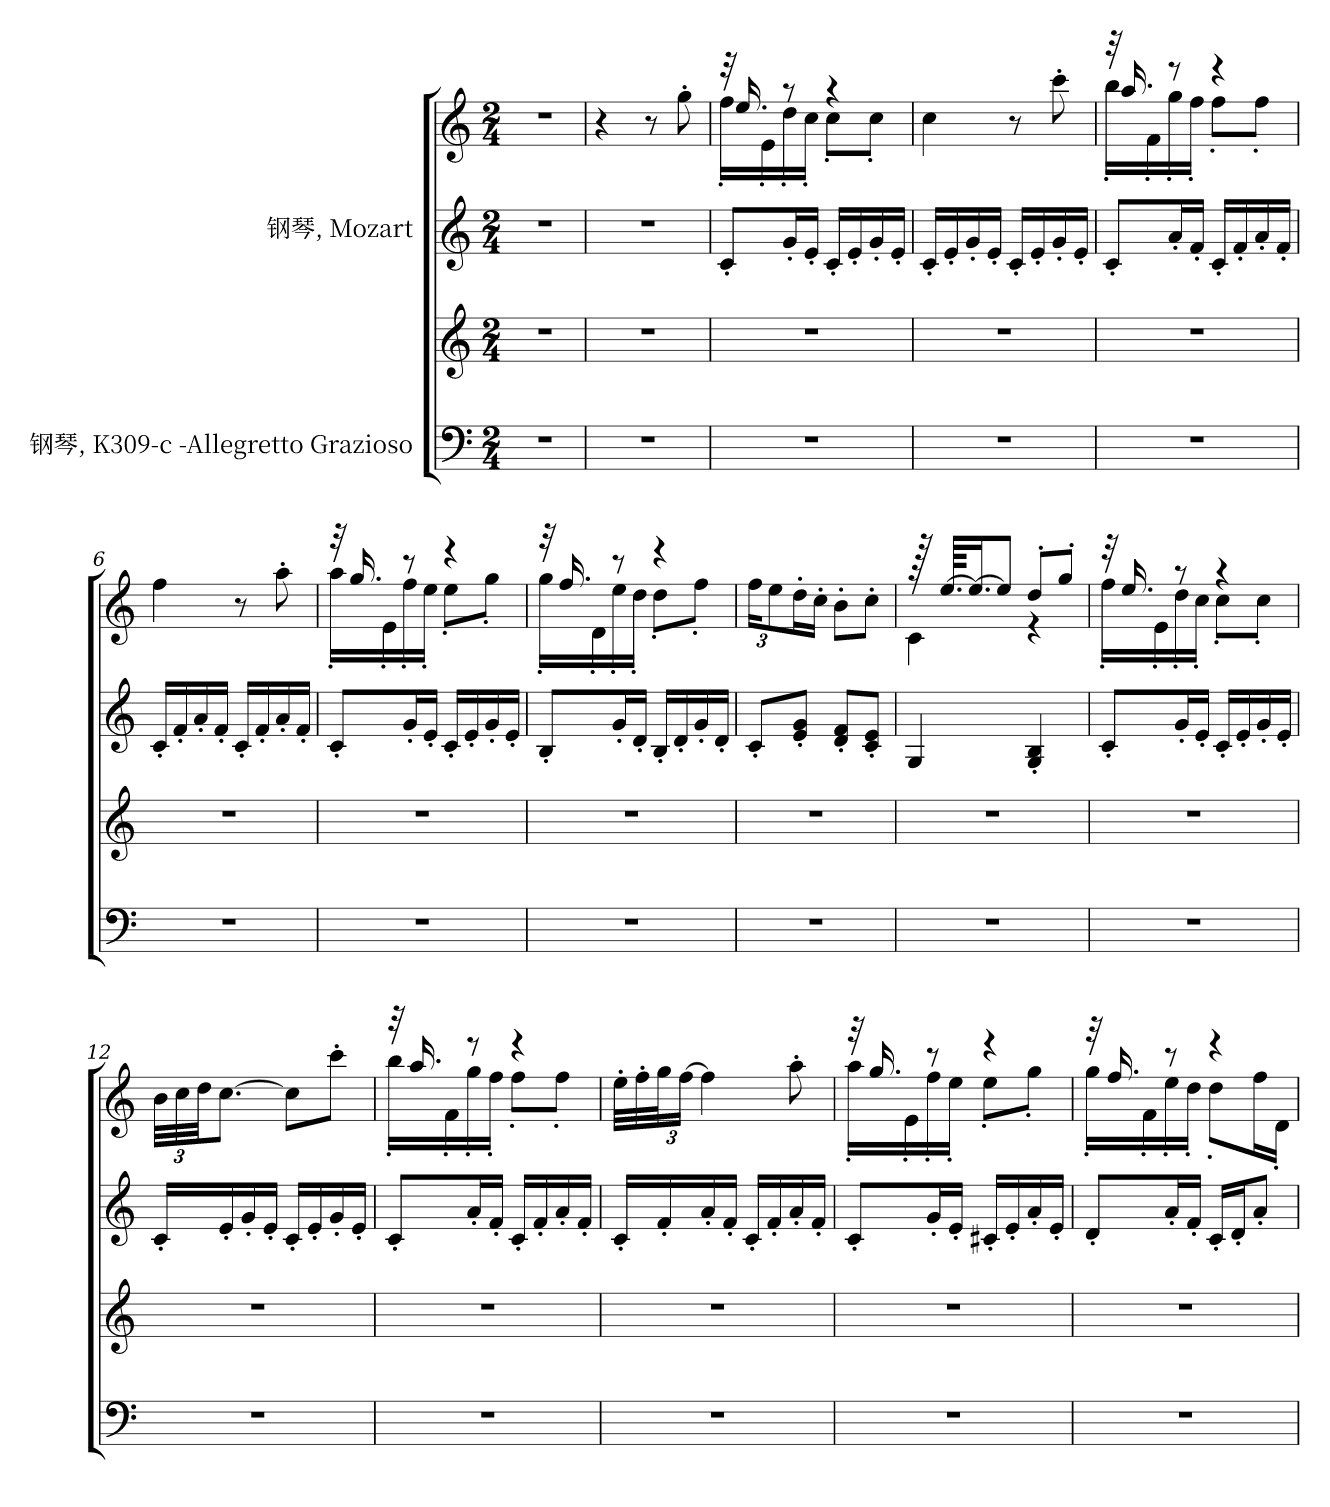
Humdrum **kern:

**kern	**kern	**kern	**kern
*part2	*part2	*part1	*part1
*staff4	*staff3	*staff2	*staff1
*I"钢琴, K309-c -Allegretto Grazioso	*	*I"钢琴, Mozart	*
*clefF4	*clefG2	*clefG2	*clefG2
*k[]	*k[]	*k[]	*k[]
*M2/4	*M2/4	*M2/4	*M2/4
*MM86	*MM86	*MM86	*MM86
=1	=1	=1	=1
2r	2r	2r	2r
=2	=2	=2	=2
2r	2r	2r	4r
.	.	.	8r
.	.	.	8gg'\
=3	=3	=3	=3
*	*	*	*^
2r	2r	8c'/L	32r	16ff'\LL
.	.	.	16.ee/	.
.	.	.	.	16e'\
.	.	16g'/L	8r	16dd'\
.	.	16e'/JJ	.	16cc'\JJ
.	.	16c'/LL	4r	8cc'\L
.	.	16e'/	.	.
.	.	16g'/	.	8cc'\J
.	.	16e'/JJ	.	.
*	*	*	*v	*v
=4	=4	=4	=4
2r	2r	16c'/LL	4cc\
.	.	16e'/	.
.	.	16g'/	.
.	.	16e'/JJ	.
.	.	16c'/LL	8r
.	.	16e'/	.
.	.	16g'/	8ccc'\
.	.	16e'/JJ	.
!!LO:LB:g=z
=5	=5	=5	=5
*	*	*	*^
2r	2r	8c'/L	32r	16bb'\LL
.	.	.	16.aa/	.
.	.	.	.	16f'\
.	.	16a'/L	8r	16gg'\
.	.	16f'/JJ	.	16ff'\JJ
.	.	16c'/LL	4r	8ff'\L
.	.	16f'/	.	.
.	.	16a'/	.	8ff'\J
.	.	16f'/JJ	.	.
*	*	*	*v	*v
=6	=6	=6	=6
2r	2r	16c'/LL	4ff\
.	.	16f'/	.
.	.	16a'/	.
.	.	16f'/JJ	.
.	.	16c'/LL	8r
.	.	16f'/	.
.	.	16a'/	8aa'\
.	.	16f'/JJ	.
=7	=7	=7	=7
*	*	*	*^
2r	2r	8c'/L	32r	16aa'\LL
.	.	.	16.gg/	.
.	.	.	.	16e'\
.	.	16g'/L	8r	16ff'\
.	.	16e'/JJ	.	16ee'\JJ
.	.	16c'/LL	4r	8ee'\L
.	.	16e'/	.	.
.	.	16g'/	.	8gg'\J
.	.	16e'/JJ	.	.
=8	=8	=8	=8	=8
2r	2r	8B'/L	32r	16gg'\LL
.	.	.	16.ff/	.
.	.	.	.	16d'\
.	.	16g'/L	8r	16ee'\
.	.	16d'/JJ	.	16dd'\JJ
.	.	16B'/LL	4r	8dd'\L
.	.	16d'/	.	.
.	.	16g'/	.	8ff'\J
.	.	16d'/JJ	.	.
*	*	*	*v	*v
!!LO:LB:g=z
=9	=9	=9	=9
*	*	*	*Xbrackettup
2r	2r	8c'/L	24ff\KL
.	.	.	12ee\
.	.	8e/' 8g/'J	16dd'\L
.	.	.	16cc'\JJ
.	.	8d/' 8f/'L	8b'\L
.	.	8c/' 8e/'J	8cc'\J
=10	=10	=10	=10
*	*	*	*^
2r	2r	4G/	128r	4c\
.	.	.	[64.ee/KKLL	.
.	.	.	16.ee/J_	.
.	.	.	8ee/J]	.
.	.	4G/' 4B/'	8dd'/L	4r
.	.	.	8gg'/J	.
=11	=11	=11	=11	=11
2r	2r	8c'/L	32r	16ff'\LL
.	.	.	16.ee/	.
.	.	.	.	16e'\
.	.	16g'/L	8r	16dd'\
.	.	16e'/JJ	.	16cc'\JJ
.	.	16c'/LL	4r	8cc'\L
.	.	16e'/	.	.
.	.	16g'/	.	8cc'\J
.	.	16e'/JJ	.	.
*	*	*	*v	*v
=12	=12	=12	=12
2r	2r	16c'/LL	48b\LLL
.	.	.	48cc\
.	.	.	48dd\JJ
.	.	16e'/	[8.cc\J
.	.	16g'/	.
.	.	16e'/JJ	.
.	.	16c'/LL	8cc\L]
.	.	16e'/	.
.	.	16g'/	8ccc'\J
.	.	16e'/JJ	.
!!LO:PB:g=z
=13	=13	=13	=13
*	*	*	*^
2r	2r	8c'/L	32r	16bb'\LL
.	.	.	16.aa/	.
.	.	.	.	16f'\
.	.	16a'/L	8r	16gg'\
.	.	16f'/JJ	.	16ff'\JJ
.	.	16c'/LL	4r	8ff'\L
.	.	16f'/	.	.
.	.	16a'/	.	8ff'\J
.	.	16f'/JJ	.	.
*	*	*	*v	*v
=14	=14	=14	=14
2r	2r	16c'/LL	32ee'\LLL
.	.	.	32ff'\
.	.	16f'/	48gg\J
.	.	.	[24ff\JJ
.	.	16a'/	4ff\]
.	.	16f'/JJ	.
.	.	16c'/LL	.
.	.	16f'/	.
.	.	16a'/	8aa'\
.	.	16f'/JJ	.
=15	=15	=15	=15
*	*	*	*^
2r	2r	8c'/L	32r	16aa'\LL
.	.	.	16.gg/	.
.	.	.	.	16e'\
.	.	16g'/L	8r	16ff'\
.	.	16e'/JJ	.	16ee'\JJ
.	.	16c#X'/LL	4r	8ee'\L
.	.	16e'/	.	.
.	.	16a'/	.	8gg'\J
.	.	16e'/JJ	.	.
=16	=16	=16	=16	=16
2r	2r	8d'/L	32r	16gg'\LL
.	.	.	16.ff/	.
.	.	.	.	16f'\
.	.	16a'/L	8r	16ee'\
.	.	16f'/JJ	.	16dd'\JJ
.	.	16c'/LL	4r	8dd'\L
.	.	16d'/J	.	.
.	.	8a'/J	.	16ff\L
.	.	.	.	16d'\JJ
*	*	*	*v	*v
=	=	=	=
*-	*-	*-	*-
